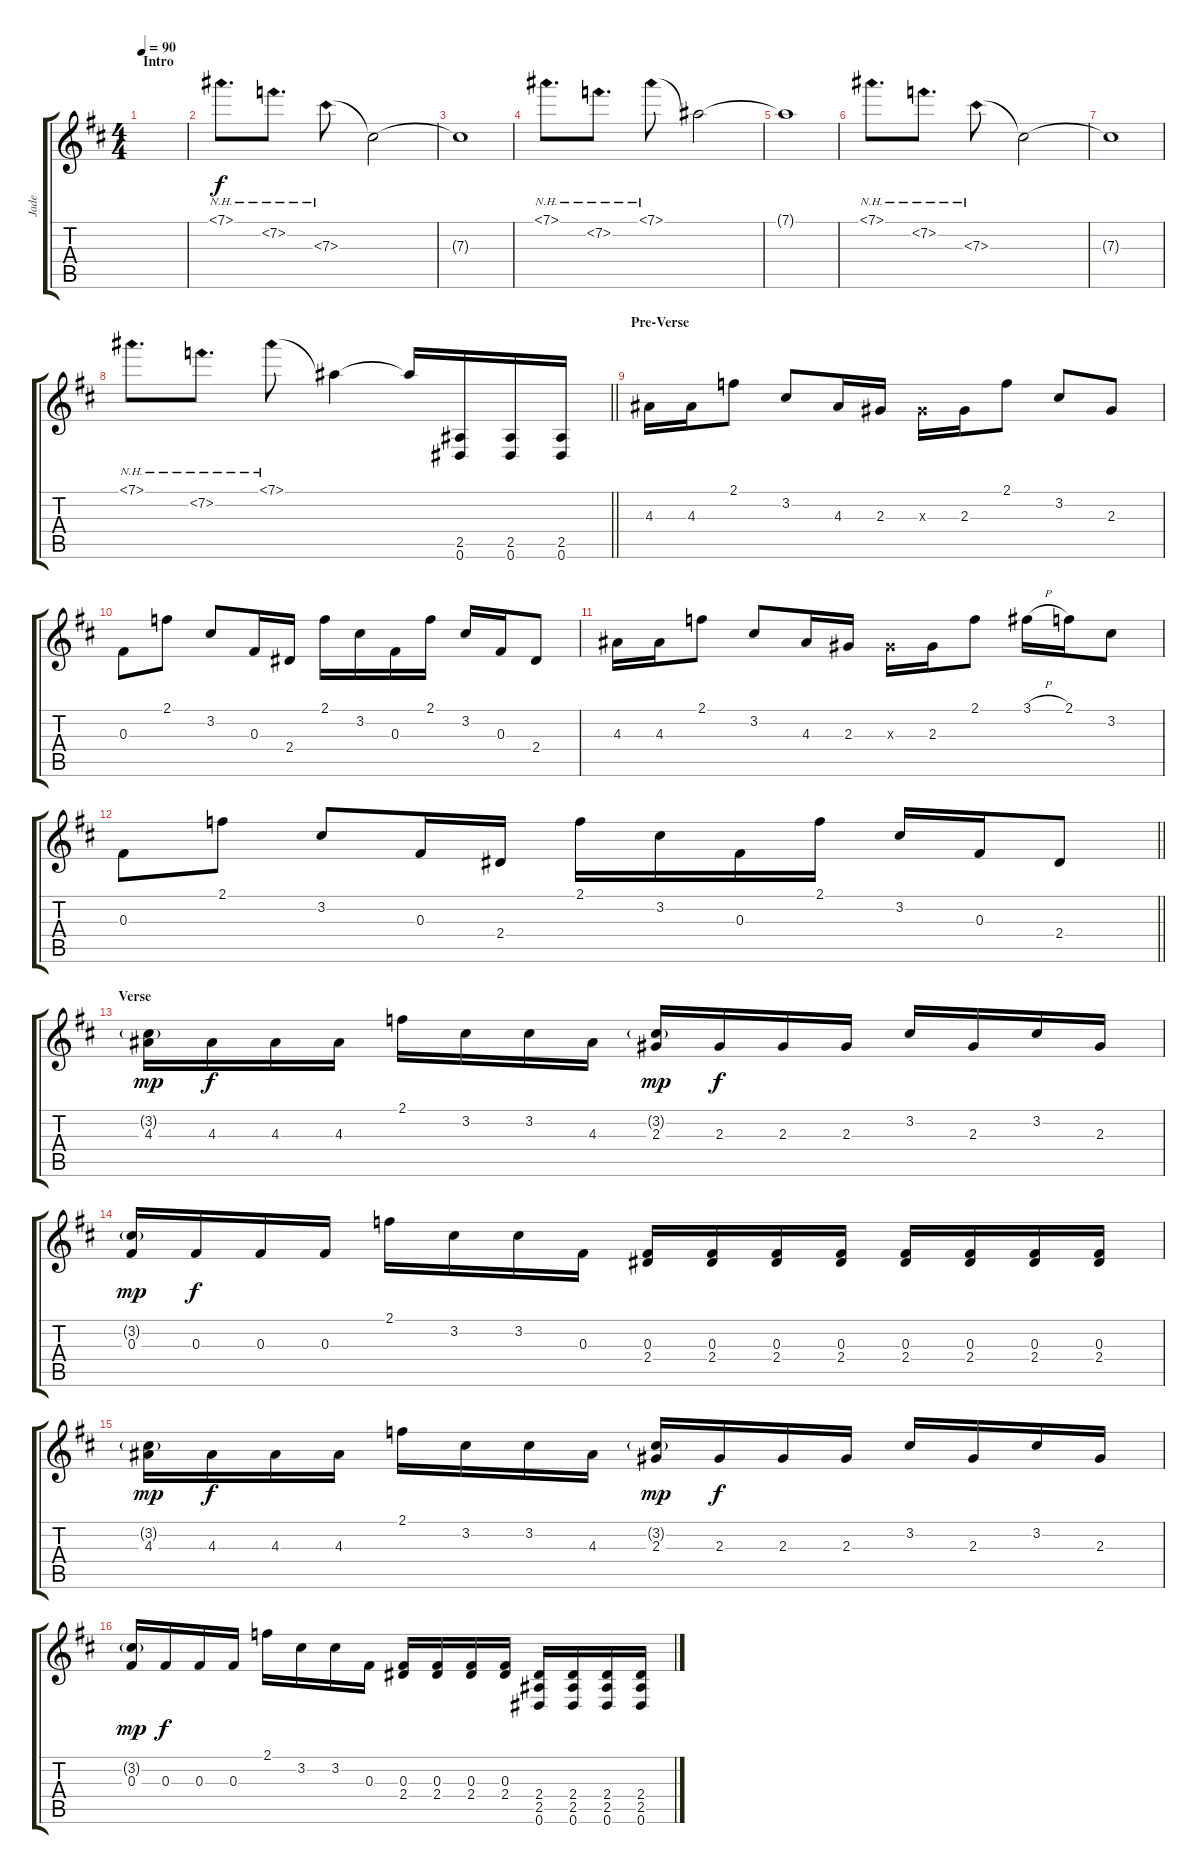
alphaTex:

\track ("Jade" "Jade") {instrument overdrivenguitar}
\staff {score tabs}
\tuning (Eb4 Bb3 Gb3 Db3 Ab2 Eb2) {hide}
\ts (4 4)
\section ("" "Intro")
\tempo 90
\clef g2
\ks d
|
7.1{nh}.8{d} 7.2{nh}.8{d} 7.3{nh}.8 7.3{t}.2 |
7.3{t}.1 |
7.1{nh}.8{d} 7.2{nh}.8{d} 7.1{nh}.8 7.1{t}.2 |
7.1{t}.1 |
7.1{nh}.8{d} 7.2{nh}.8{d} 7.3{nh}.8 7.3{t}.2 |
7.3{t}.1 |
\barLineRight lightlight
7.1{nh}.8{d} 7.2{nh}.8{d} 7.1{nh}.8 7.1{t}.4 7.1{t}.16 (2.5 0.6).16 (2.5 0.6).16 (2.5 0.6).16 |
\section ("" "Pre-Verse")
4.3.16 4.3.16 2.1.8 3.2.8 4.3.16 2.3.16 2.3{x}.16 2.3.16 2.1.8 3.2.8 2.3.8 |
0.3.8 2.1.8 3.2.8 0.3.16 2.4.16 2.1.16 3.2.16 0.3.16 2.1.16 3.2.16 0.3.16 2.4.8 |
4.3.16 4.3.16 2.1.8 3.2.8 4.3.16 2.3.16 2.3{x}.16 2.3.16 2.1.8 3.1{h}.16 2.1.16 3.2.8 |
\barLineRight lightlight
0.3.8 2.1.8 3.2.8 0.3.16 2.4.16 2.1.16 3.2.16 0.3.16 2.1.16 3.2.16 0.3.16 2.4.8 |
\section ("" "Verse")
(3.2{g} 4.3).16{dy mp} 4.3.16{dy f} 4.3.16 4.3.16 2.1.16 3.2.16 3.2.16 4.3.16 (3.2{g} 2.3).16{dy mp} 2.3.16{dy f} 2.3.16 2.3.16 3.2.16 2.3.16 3.2.16 2.3.16 |
(3.2{g} 0.3).16{dy mp} 0.3.16{dy f} 0.3.16 0.3.16 2.1.16 3.2.16 3.2.16 0.3.16 (0.3 2.4).16 (0.3 2.4).16 (0.3 2.4).16 (0.3 2.4).16 (0.3 2.4).16 (0.3 2.4).16 (0.3 2.4).16 (0.3 2.4).16 |
(3.2{g} 4.3).16{dy mp} 4.3.16{dy f} 4.3.16 4.3.16 2.1.16 3.2.16 3.2.16 4.3.16 (3.2{g} 2.3).16{dy mp} 2.3.16{dy f} 2.3.16 2.3.16 3.2.16 2.3.16 3.2.16 2.3.16 |
(3.2{g} 0.3).16{dy mp} 0.3.16{dy f} 0.3.16 0.3.16 2.1.16 3.2.16 3.2.16 0.3.16 (0.3 2.4).16 (0.3 2.4).16 (0.3 2.4).16 (0.3 2.4).16 (2.4 2.5 0.6).16 (2.4 2.5 0.6).16 (2.4 2.5 0.6).16 (2.4 2.5 0.6).16
